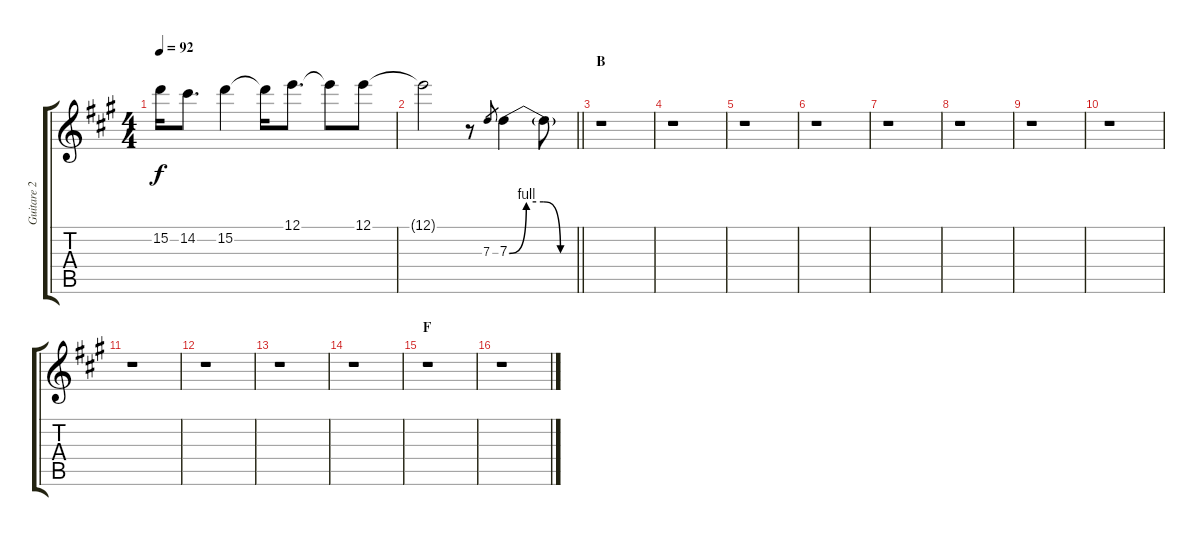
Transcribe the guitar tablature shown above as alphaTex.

\track ("Guitare 2" "Guitare 2") {instrument distortionguitar}
\staff {score tabs}
\tuning (E4 B3 G3 D3 A2 E2) {hide}
\ts (4 4)
\tempo 92
\clef g2
\ks a
15.2{t}.16{dy f} 14.2.8{d} 15.2.4 15.2{t}.16 12.1.8{d} 12.1{t}.8 12.1.8 |
\barLineRight lightlight
12.1{t}.2 r.8 7.3.8{gr} 7.3{be (custom 0 0 15 4 30 4 45 0 60 0)}.4 7.3{t}.8 |
\section ("" "B")
r.1 |
r.1 |
r.1 |
r.1 |
r.1 |
r.1 |
r.1 |
r.1 |
r.1 |
r.1 |
r.1 |
r.1 |
\section ("" "F")
r.1 |
r.1
